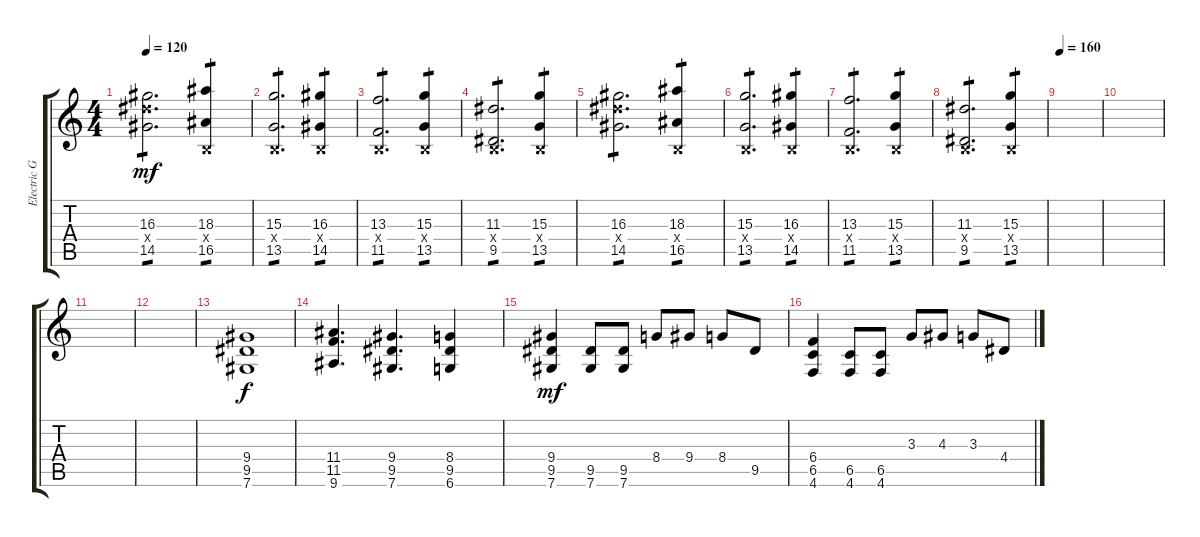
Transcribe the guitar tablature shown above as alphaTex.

\track ("Electric Guitar 2" "Electric G") {instrument distortionguitar}
\staff {score tabs}
\tuning (Db4 Ab3 E3 B2 Gb2 Db2) {hide}
\ts (4 4)
\tempo 120
\clef g2
\ks c
(16.3 16.4{x} 14.5).2{d tp 1 dy mf} (18.3 0.4{x} 16.5).4{tp 1} |
(15.3 0.4{x} 13.5).2{d tp 1} (16.3 0.4{x} 14.5).4{tp 1} |
(13.3 0.4{x} 11.5).2{d tp 1} (15.3 0.4{x} 13.5).4{tp 1} |
(11.3 0.4{x} 9.5).2{d tp 1} (15.3 0.4{x} 13.5).4{tp 1} |
(16.3 16.4{x} 14.5).2{d tp 1} (18.3 0.4{x} 16.5).4{tp 1} |
(15.3 0.4{x} 13.5).2{d tp 1} (16.3 0.4{x} 14.5).4{tp 1} |
(13.3 0.4{x} 11.5).2{d tp 1} (15.3 0.4{x} 13.5).4{tp 1} |
(11.3 0.4{x} 9.5).2{d tp 1} (15.3 0.4{x} 13.5).4{tp 1} |
\tempo 160
|
|
|
|
(9.4 9.5 7.6).1{dy f} |
(11.4 11.5 9.6).4{d} (9.4 9.5 7.6).4{d} (8.4 9.5 6.6).4 |
(9.4 9.5 7.6).4{dy mf} (9.5 7.6).8 (9.5 7.6).8 8.4.8 9.4.8 8.4.8 9.5.8 |
(6.4 6.5 4.6).4 (6.5 4.6).8 (6.5 4.6).8 3.3.8 4.3.8 3.3.8 4.4.8
